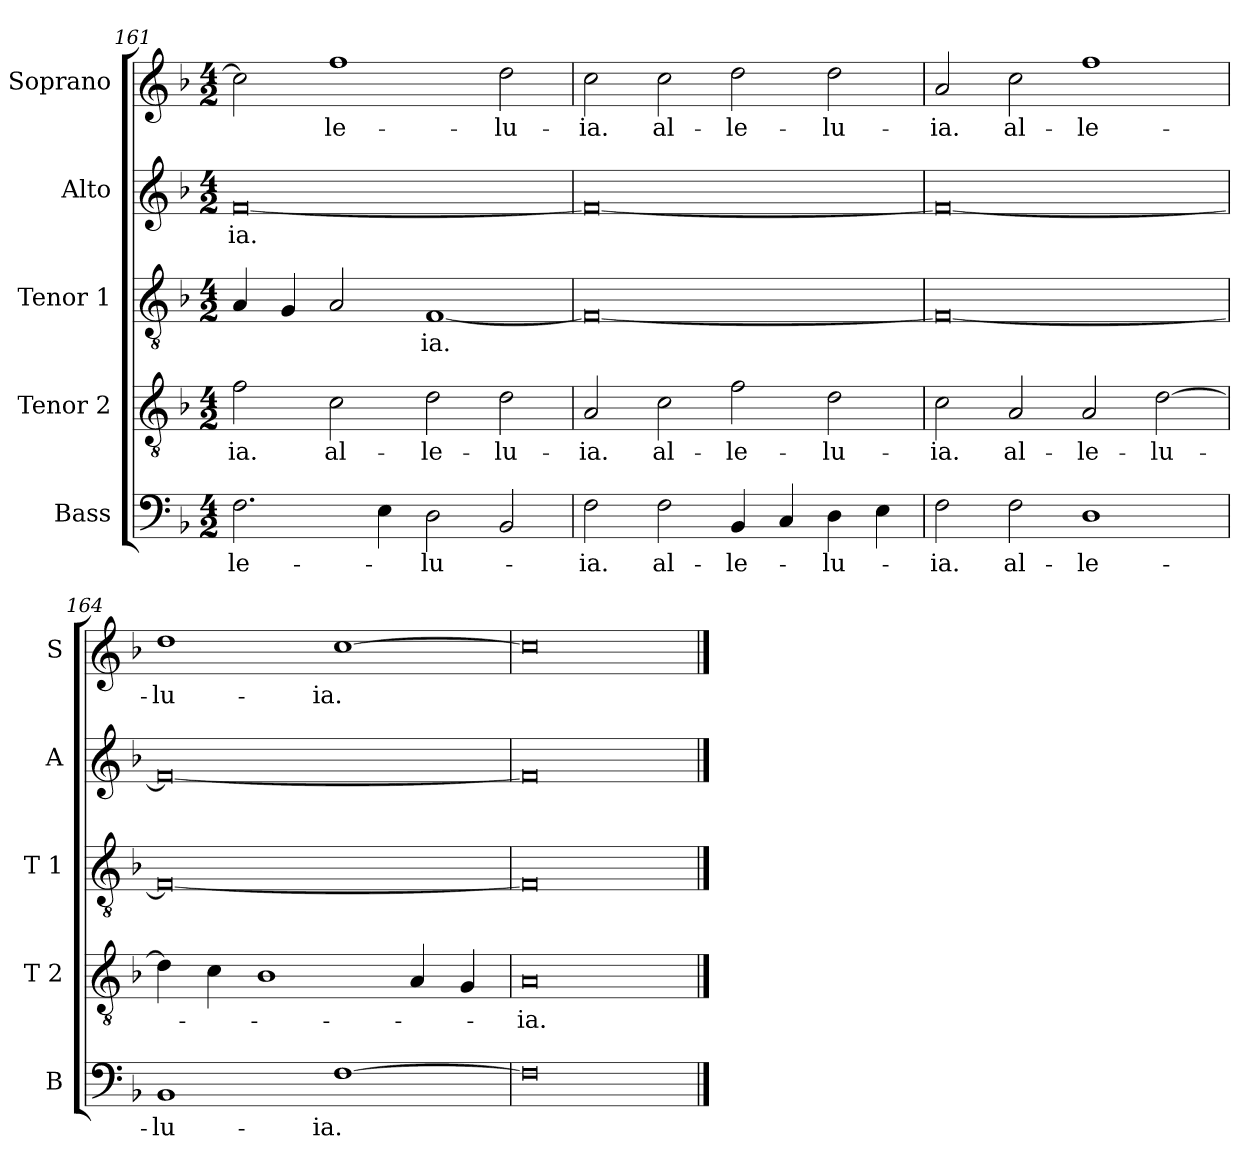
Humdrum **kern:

**kern	**text	**kern	**text	**kern	**text	**kern	**text	**kern	**text
*part5	*part5	*part4	*part4	*part3	*part3	*part2	*part2	*part1	*part1
*staff5	*staff5	*staff4	*staff4	*staff3	*staff3	*staff2	*staff2	*staff1	*staff1
*I"Bass	*	*I"Tenor 2	*	*I"Tenor 1	*	*I"Alto	*	*I"Soprano	*
*I'B	*	*I'T 2	*	*I'T 1	*	*I'A	*	*I'S	*
*clefF4	*	*clefGv2	*	*clefGv2	*	*clefG2	*	*clefG2	*
*k[b-]	*	*k[b-]	*	*k[b-]	*	*k[b-]	*	*k[b-]	*
*F:	*	*F:	*	*F:	*	*F:	*	*F:	*
*M4/2	*	*M4/2	*	*M4/2	*	*M4/2	*	*M4/2	*
=161	=161	=161	=161	=161	=161	=161	=161	=161	=161
!	!LO:LY:b	!	!LO:LY:b	!	!	!	!LO:LY:b	!	!
2.F\	-le-	2f\	-ia.	4A/	.	[0f	-ia.	2cc\]	.
.	.	.	.	4G/	.	.	.	.	.
!	!	!	!LO:LY:b	!	!	!	!	!	!LO:LY:b
.	.	2c\	al-	2A/	.	.	.	1ff	-le-
4E\	.	.	.	.	.	.	.	.	.
!	!LO:LY:b	!	!LO:LY:b	!	!LO:LY:b	!	!	!	!
2D\	-lu-	2d\	-le-	[1F	-ia.	.	.	.	.
!	!	!	!LO:LY:b	!	!	!	!	!	!LO:LY:b
2BB-/	.	2d\	-lu-	.	.	.	.	2dd\	-lu-
=162	=162	=162	=162	=162	=162	=162	=162	=162	=162
!	!LO:LY:b	!	!LO:LY:b	!	!	!	!	!	!LO:LY:b
2F\	-ia.	2A/	-ia.	0F_	.	0f_	.	2cc\	-ia.
!	!LO:LY:b	!	!LO:LY:b	!	!	!	!	!	!LO:LY:b
2F\	al-	2c\	al-	.	.	.	.	2cc\	al-
!	!LO:LY:b	!	!LO:LY:b	!	!	!	!	!	!LO:LY:b
4BB-/	-le-	2f\	-le-	.	.	.	.	2dd\	-le-
4C/	.	.	.	.	.	.	.	.	.
!	!LO:LY:b	!	!LO:LY:b	!	!	!	!	!	!LO:LY:b
4D\	-lu-	2d\	-lu-	.	.	.	.	2dd\	-lu-
4E\	.	.	.	.	.	.	.	.	.
=163	=163	=163	=163	=163	=163	=163	=163	=163	=163
!	!LO:LY:b	!	!LO:LY:b	!	!	!	!	!	!LO:LY:b
2F\	-ia.	2c\	-ia.	0F_	.	0f_	.	2a/	-ia.
!	!LO:LY:b	!	!LO:LY:b	!	!	!	!	!	!LO:LY:b
2F\	al-	2A/	al-	.	.	.	.	2cc\	al-
!	!LO:LY:b	!	!LO:LY:b	!	!	!	!	!	!LO:LY:b
1D	-le-	2A/	-le-	.	.	.	.	1ff	-le-
!	!	!	!LO:LY:b	!	!	!	!	!	!
.	.	[2d\	-lu-	.	.	.	.	.	.
=164	=164	=164	=164	=164	=164	=164	=164	=164	=164
!	!LO:LY:b	!	!	!	!	!	!	!	!LO:LY:b
1BB-	-lu-	4d\]	.	0F_	.	0f_	.	1dd	-lu-
.	.	4c\	.	.	.	.	.	.	.
.	.	1B-	.	.	.	.	.	.	.
!	!LO:LY:b	!	!	!	!	!	!	!	!LO:LY:b
[1F	-ia.	.	.	.	.	.	.	[1cc	-ia.
.	.	4A/	.	.	.	.	.	.	.
.	.	4G/	.	.	.	.	.	.	.
=165	=165	=165	=165	=165	=165	=165	=165	=165	=165
!	!	!	!LO:LY:b	!	!	!	!	!	!
0F]	.	0A	-ia.	0F]	.	0f]	.	0cc]	.
==	==	==	==	==	==	==	==	==	==
*-	*-	*-	*-	*-	*-	*-	*-	*-	*-
